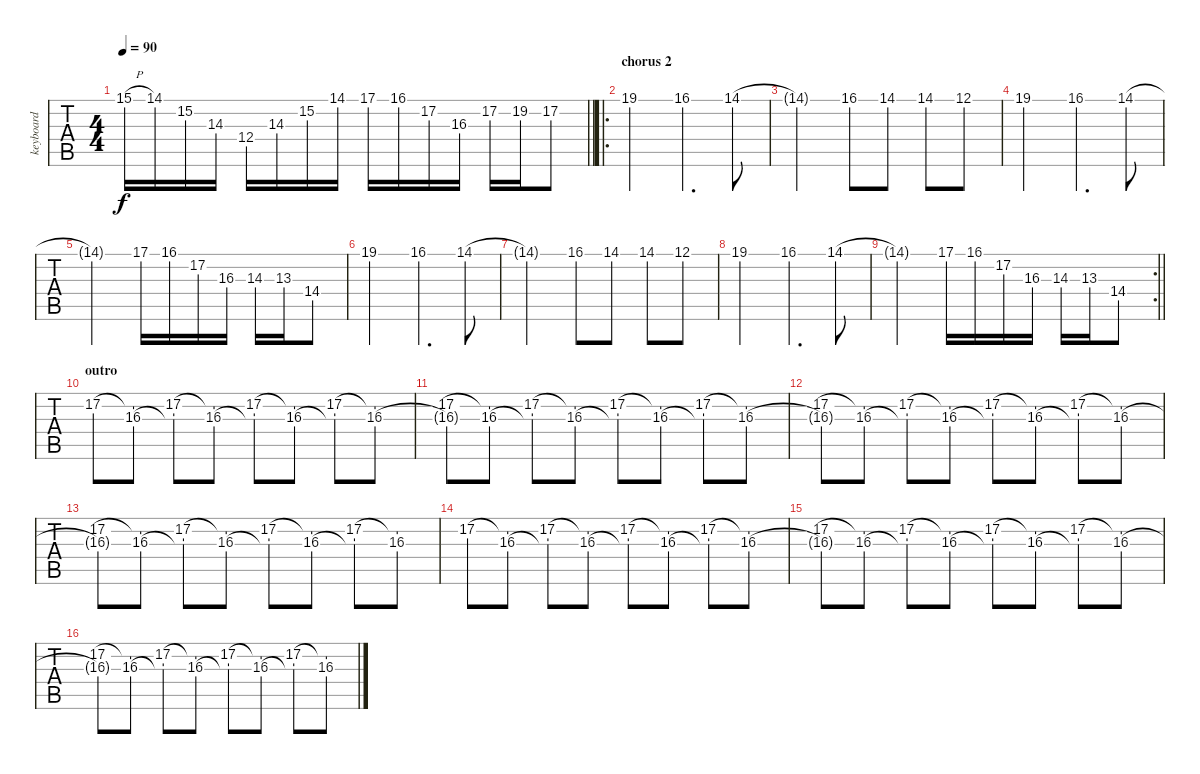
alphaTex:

\track ("keyboard" "keyboard") {instrument electricpiano1}
\staff {tabs}
\tuning (E4 B3 G3 D3 A2 E2) {hide}
\ts (4 4)
\tempo 90
\clef g2
\barLineRight lightlight
\ks c
15.1{h}.16{dy f} 14.1.16 15.2.16 14.3.16 12.4.16 14.3.16 15.2.16 14.1.16 17.1.16 16.1.16 17.2.16 16.3.16 17.2.16 19.2.16 17.2.8 |
\ro
\section ("" "chorus 2")
19.1.2 16.1.4{d} 14.1.8 |
14.1{t}.2 16.1.8 14.1.8 14.1.8 12.1.8 |
19.1.2 16.1.4{d} 14.1.8 |
14.1{t}.2 17.1.16 16.1.16 17.2.16 16.3.16 14.3.16 13.3.16 14.4.8 |
19.1.2 16.1.4{d} 14.1.8 |
14.1{t}.2 16.1.8 14.1.8 14.1.8 12.1.8 |
19.1.2 16.1.4{d} 14.1.8 |
\rc 2
\barLineRight lightlight
14.1{t}.2 17.1.16 16.1.16 17.2.16 16.3.16 14.3.16 13.3.16 14.4.8 |
\section ("" "outro")
17.2.8{volume 13} (17.2{t} 16.3).8 (17.2 16.3{t}).8 (17.2{t} 16.3).8 (17.2 16.3{t}).8 (17.2{t} 16.3).8 (17.2 16.3{t}).8 (17.2{t} 16.3).8 |
(17.2 16.3{t}).8 (17.2{t} 16.3).8 (17.2 16.3{t}).8 (17.2{t} 16.3).8 (17.2 16.3{t}).8 (17.2{t} 16.3).8 (17.2 16.3{t}).8 (17.2{t} 16.3).8 |
(17.2 16.3{t}).8 (17.2{t} 16.3).8 (17.2 16.3{t}).8 (17.2{t} 16.3).8 (17.2 16.3{t}).8 (17.2{t} 16.3).8 (17.2 16.3{t}).8 (17.2{t} 16.3).8 |
(17.2 16.3{t}).8 (17.2{t} 16.3).8 (17.2 16.3{t}).8 (17.2{t} 16.3).8 (17.2 16.3{t}).8 (17.2{t} 16.3).8 (17.2 16.3{t}).8 (17.2{t} 16.3).8 |
17.2.8 (17.2{t} 16.3).8 (17.2 16.3{t}).8 (17.2{t} 16.3).8 (17.2 16.3{t}).8 (17.2{t} 16.3).8 (17.2 16.3{t}).8 (17.2{t} 16.3).8 |
(17.2 16.3{t}).8 (17.2{t} 16.3).8 (17.2 16.3{t}).8 (17.2{t} 16.3).8 (17.2 16.3{t}).8 (17.2{t} 16.3).8 (17.2 16.3{t}).8 (17.2{t} 16.3).8 |
(17.2 16.3{t}).8 (17.2{t} 16.3).8 (17.2 16.3{t}).8 (17.2{t} 16.3).8 (17.2 16.3{t}).8 (17.2{t} 16.3).8 (17.2 16.3{t}).8 (17.2{t} 16.3).8
